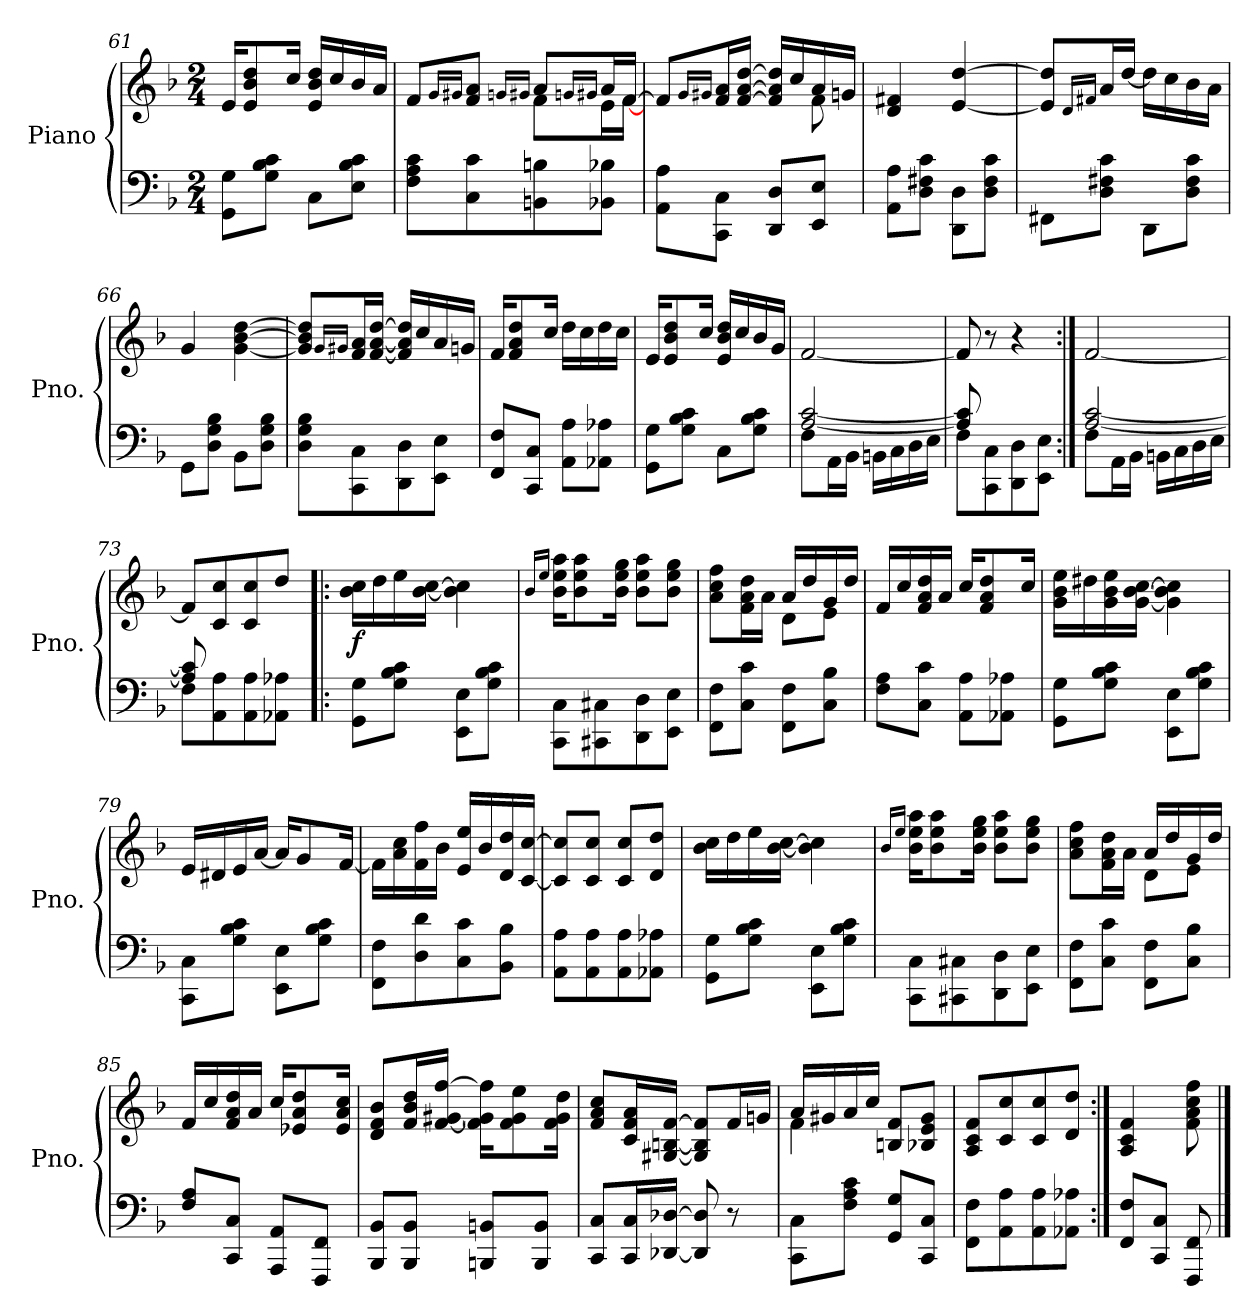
**kern	**kern	**dynam
*part1	*part1	*part1
*staff2	*staff1	*staff1/2
*I"Piano	*	*
*I'Pno.	*	*
*clefF4	*clefG2	*
*k[b-]	*k[b-]	*
*M2/4	*M2/4	*
=61	=61	=61
8GG\ 8G\L	16e/KL	.
.	8e/ 8b-/ 8dd/	.
8G\ 8B-\ 8c\J	.	.
.	16cc/Jk	.
8C\L	16e/ 16b-/ 16dd/LL	.
.	16cc/	.
8E\ 8B-\ 8c\J	16b-/	.
.	16a/JJ	.
=62	=62	=62
*	*^	*
8F\ 8A\ 8c\L	8f/L	4ryy	.
.	16qg/LL	.	.
.	16qg#X/JJ	.	.
8C\ 8c\	8f/ 8a/J	.	.
.	16qgn/LL	.	.
.	16qg#X/JJ	.	.
8BBn\ 8Bn\	8a/L	8f\L	.
.	16qgn/LL	.	.
.	16qg#X/JJ	.	.
8BB-X\ 8B-X\J	16a/L	16e\L	.
.	[16f/JJ	[16f\JJ	.
=63	=63	=63	=63
8AA\ 8A\L	8f/L]	4.ryy	.
.	16qg/LL	.	.
.	16qg#X/JJ	.	.
8CC\ 8C\J	16f/ 16a/L	.	.
.	[16f/ [16a/ [16dd/JJ	.	.
8DD/ 8D/L	16f/] 16a/] 16dd/]LL	.	.
.	16cc/	.	.
8EE/ 8E/J	16a/	8f\	.
.	16gn/JJ	.	.
*	*v	*v	*
=64	=64	=64
8AA\ 8A\L	4d/ 4f#X/	.
8D\ 8F#X\ 8c\J	.	.
8DD\ 8D\L	[4e/ [4dd/	.
8D\ 8F#\ 8c\J	.	.
!!LO:LB:g=z
=65	=65	=65
8FF#X\L	8e/] 8dd/]L	.
.	16qd/LL	.
.	16qf#X/JJ	.
8D\ 8F#X\ 8c\J	16a/L	.
.	[16dd/JJ	.
8DD\L	16dd\LL]	.
.	16cc\	.
8D\ 8F#\ 8c\J	16b-\	.
.	16a\JJ	.
=66	=66	=66
8GG\L	4g/	.
8D\ 8G\ 8B-\J	.	.
8BB-\L	[4g\ [4b-\ [4dd\	.
8D\ 8G\ 8B-\J	.	.
=67	=67	=67
8D\ 8G\ 8B-\L	8g/] 8b-/] 8dd/]L	.
.	16qg/LL	.
.	16qg#X/JJ	.
8CC\ 8C\	16f/ 16a/L	.
.	[16f/ [16a/ [16dd/JJ	.
8DD\ 8D\	16f/] 16a/] 16dd/]LL	.
.	16cc/	.
8EE\ 8E\J	16a/	.
.	16gn/JJ	.
=68	=68	=68
8FF/ 8F/L	16f/KL	.
.	8f/ 8a/ 8dd/	.
8CC/ 8C/J	.	.
.	16cc/Jk	.
8AA\ 8A\L	16dd\LL	.
.	16cc\	.
8AA-X\ 8A-X\J	16dd\	.
.	16cc\JJ	.
=69	=69	=69
8GG\ 8G\L	16e/KL	.
.	8e/ 8b-/ 8dd/	.
8G\ 8B-\ 8c\J	.	.
.	16cc/Jk	.
8C\L	16e/ 16b-/ 16dd/LL	.
.	16cc/	.
8G\ 8B-\ 8c\J	16b-/	.
.	16g/JJ	.
=70	=70	=70
*^	*	*
8F\L	[2A/ [2c/	[2f/	.
16AA\L	.	.	.
16BB-\JJ	.	.	.
16BBn\LL	.	.	.
16C\	.	.	.
16D\	.	.	.
16E\JJ	.	.	.
!!LO:LB:g=z
=71	=71	=71	=71
8F\L	8A/] 8c/]	8f/]	.
8CC\ 8C\	4.ryy	8r	.
8DD\ 8D\	.	4r	.
8EE\ 8E\J	.	.	.
=72:|!	=72:|!	=72:|!	=72:|!
8F\L	[2A/ [2c/	[2f/	.
16AA\L	.	.	.
16BB-\JJ	.	.	.
16BBn\LL	.	.	.
16C\	.	.	.
16D\	.	.	.
16E\JJ	.	.	.
=73	=73	=73	=73
8F\L	8A/] 8c/]	8f/L]	.
8AA\ 8A\	4.ryy	8c/ 8cc/	.
8AA\ 8A\	.	8c/ 8cc/	.
8AA-X\ 8A-X\J	.	8dd/J	.
*v	*v	*	*
=74!|:	=74!|:	=74!|:
!	!	!LO:DY:b
8GG\ 8G\L	16b-\ 16cc\LL	f
.	16dd\	.
8G\ 8B-\ 8c\J	16ee\	.
.	[16b-\ [16cc\JJ	.
8EE\ 8E\L	4b-\] 4cc\]	.
8G\ 8B-\ 8c\J	.	.
=75	=75	=75
.	16qb-/LL	.
.	16qee/JJ	.
8CC\ 8C\L	16b-\ 16ee\ 16aa\KL	.
.	8b-\ 8ee\ 8aa\	.
8CC#X\ 8C#X\	.	.
.	16b-\ 16ee\ 16gg\Jk	.
8DD\ 8D\	8b-\ 8ee\ 8aa\L	.
8EE\ 8E\J	8b-\ 8ee\ 8gg\J	.
=76	=76	=76
*	*^	*
8FF\ 8F\L	8a\ 8cc\ 8ff\L	4ryy	.
8C\ 8c\J	16f\ 16a\ 16dd\L	.	.
.	16a\JJ	.	.
8FF\ 8F\L	8d\L	16a/LL	.
.	.	16dd/	.
8C\ 8B-\J	8e\J	16g/	.
.	.	16dd/JJ	.
*	*v	*v	*
!!LO:LB:g=z
=77	=77	=77
8F\ 8A\L	16f/LL	.
.	16cc/	.
8C\ 8c\J	16f/ 16a/ 16dd/	.
.	16a/JJ	.
8AA\ 8A\L	16cc/KL	.
.	8f/ 8a/ 8dd/	.
8AA-X\ 8A-X\J	.	.
.	16cc/Jk	.
=78	=78	=78
8GG\ 8G\L	16g\ 16b-\ 16ee\LL	.
.	16dd#X\	.
8G\ 8B-\ 8c\J	16g\ 16b-\ 16ee\	.
.	[16g\ [16b-\ [16cc\JJ	.
8EE\ 8E\L	4g\] 4b-\] 4cc\]	.
8G\ 8B-\ 8c\J	.	.
=79	=79	=79
8CC\ 8C\L	16e/LL	.
.	16d#X/	.
8G\ 8B-\ 8c\J	16e/	.
.	[16a/JJ	.
8EE\ 8E\L	16a/KL]	.
.	8g/	.
8G\ 8B-\ 8c\J	.	.
.	[16f/Jk	.
!!LO:PB:g=z
=80	=80	=80
8FF\ 8F\L	16f\LL]	.
.	16a\ 16cc\	.
8D\ 8d\	16f\ 16ff\	.
.	16b-\JJ	.
8C\ 8c\	16e/ 16ee/LL	.
.	16b-/	.
8BB-\ 8B-\J	16d/ 16dd/	.
.	[16c/ [16cc/JJ	.
=81	=81	=81
8AA\ 8A\L	8c/] 8cc/]L	.
8AA\ 8A\	8c/ 8cc/J	.
8AA\ 8A\	8c/ 8cc/L	.
8AA-X\ 8A-X\J	8d/ 8dd/J	.
=82	=82	=82
8GG\ 8G\L	16b-\ 16cc\LL	.
.	16dd\	.
8G\ 8B-\ 8c\J	16ee\	.
.	[16b-\ [16cc\JJ	.
8EE\ 8E\L	4b-\] 4cc\]	.
8G\ 8B-\ 8c\J	.	.
=83	=83	=83
.	16qb-/LL	.
.	16qee/JJ	.
8CC\ 8C\L	16b-\ 16ee\ 16aa\KL	.
.	8b-\ 8ee\ 8aa\	.
8CC#X\ 8C#X\	.	.
.	16b-\ 16ee\ 16gg\Jk	.
8DD\ 8D\	8b-\ 8ee\ 8aa\L	.
8EE\ 8E\J	8b-\ 8ee\ 8gg\J	.
=84	=84	=84
*	*^	*
8FF\ 8F\L	8a\ 8cc\ 8ff\L	4ryy	.
8C\ 8c\J	16f\ 16a\ 16dd\L	.	.
.	16a\JJ	.	.
8FF\ 8F\L	8d\L	16a/LL	.
.	.	16dd/	.
8C\ 8B-\J	8e\J	16g/	.
.	.	16dd/JJ	.
*	*v	*v	*
=85	=85	=85
8F/ 8A/L	16f/LL	.
.	16cc/	.
8CC/ 8C/J	16f/ 16a/ 16dd/	.
.	16a/JJ	.
8AAA/ 8AA/L	16cc/KL	.
.	8e-X/ 8a/ 8dd/	.
8FFF/ 8FF/J	.	.
.	16e-/ 16a/ 16cc/Jk	.
!!LO:LB:g=z
=86	=86	=86
8BBB-/ 8BB-/L	8d/ 8f/ 8b-/L	.
8BBB-/ 8BB-/J	16f/ 16b-/ 16dd/L	.
.	[16f/ [16g#X/ [16ff/JJ	.
8BBBn/ 8BBn/L	16f\] 16g#\] 16ff\]KL	.
.	8f\ 8g#\ 8ee\	.
8BBB/ 8BB/J	.	.
.	16f\ 16g#\ 16dd\Jk	.
=87	=87	=87
8CC/ 8C/L	8f/ 8a/ 8cc/L	.
16CC/ 16C/L	16c/ 16f/ 16a/L	.
[16DD-X/ [16D-X/JJ	[16G#X/ [16Bn/ [16f/JJ	.
8DD-/] 8D-/]	8G#/] 8B/] 8f/]L	.
8r	16f/L	.
.	16gn/JJ	.
!!LO:LB:g=z
=88	=88	=88
*	*^	*
8CC\ 8C\L	16a/LL	4f\	.
.	16g#X/	.	.
8F\ 8A\ 8c\J	16a/	.	.
.	16cc/JJ	.	.
8GG/ 8G/L	8Bn/ 8f/L	4ryy	.
8CC/ 8C/J	8B-X/ 8e/ 8g#/J	.	.
*	*v	*v	*
=89	=89	=89
8FF\ 8F\L	8A/ 8c/ 8f/L	.
8AA\ 8A\	8c/ 8cc/	.
8AA\ 8A\	8c/ 8cc/	.
8AA-X\ 8A-X\J	8d/ 8dd/J	.
=90:|!	=90:|!	=90:|!
8FF/ 8F/L	4A/ 4c/ 4f/	.
8CC/ 8C/J	.	.
8FFF/ 8FF/	8f\ 8a\ 8cc\ 8ff\	.
==	==	==
*-	*-	*-
